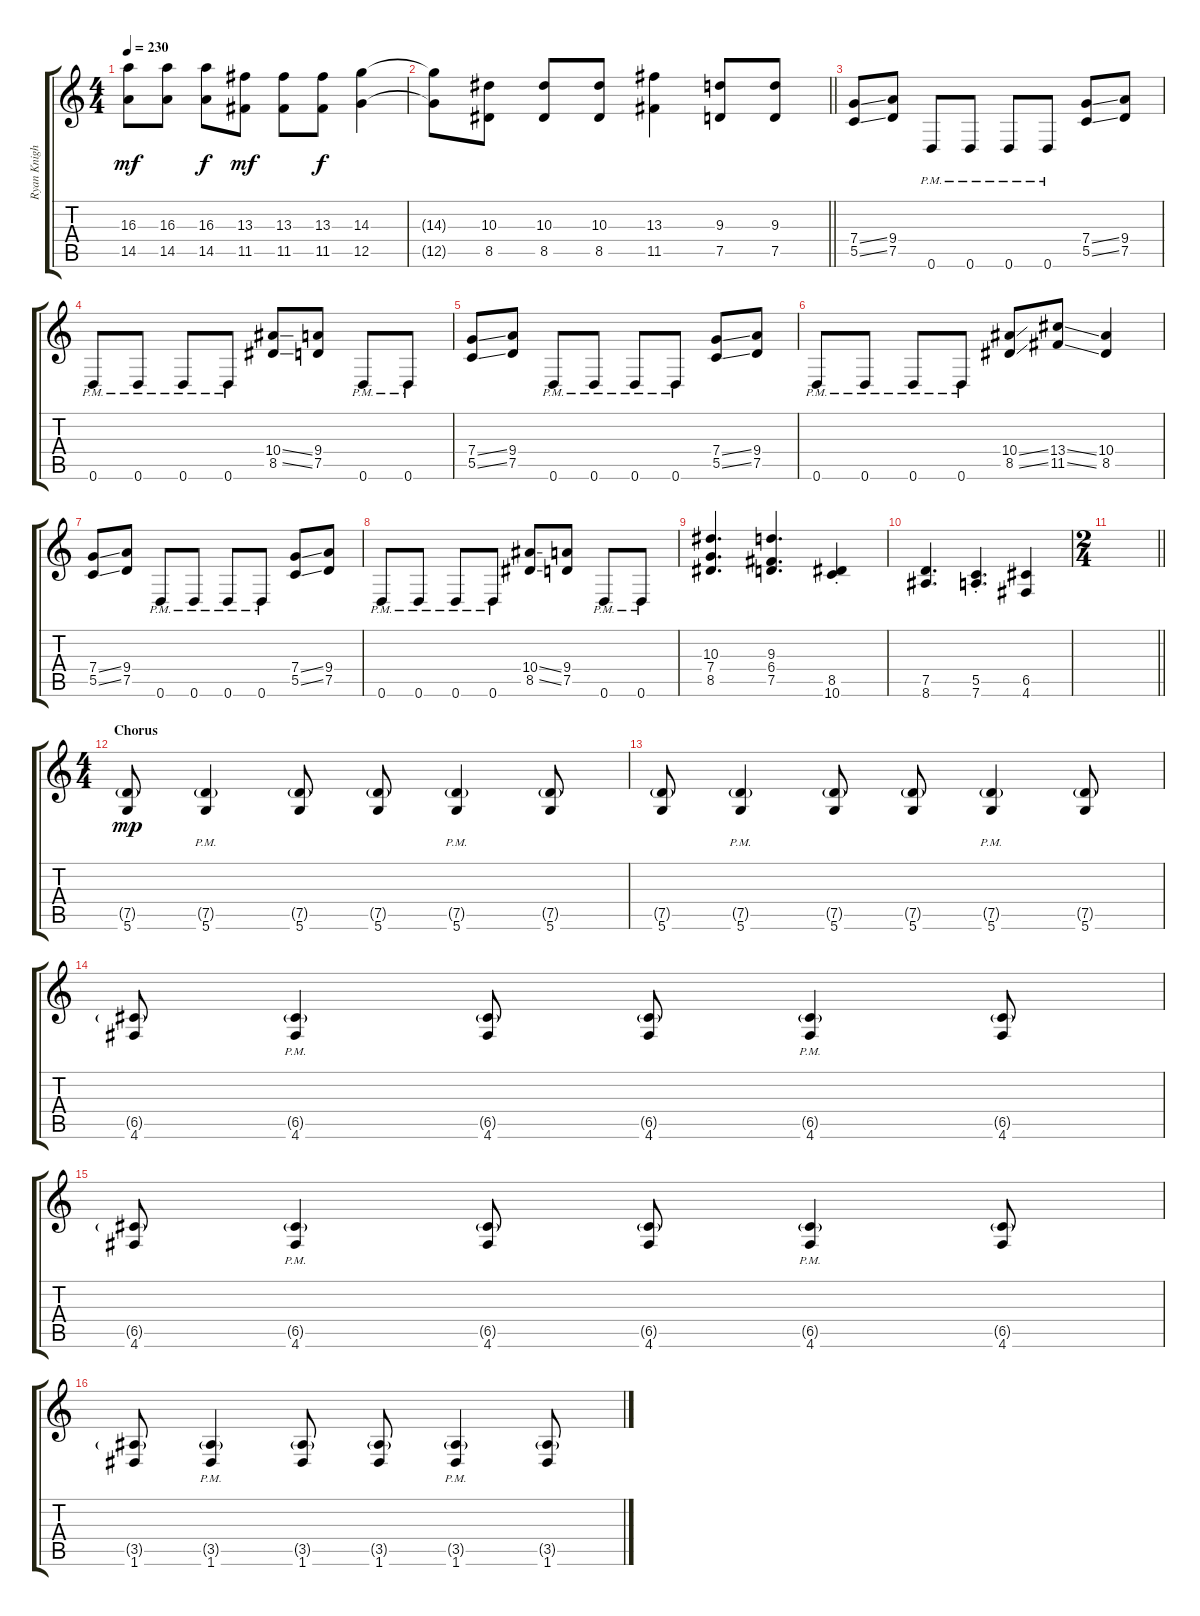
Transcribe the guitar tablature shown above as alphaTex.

\track ("Ryan Knight Rhythm" "Ryan Knigh") {instrument distortionguitar}
\staff {score tabs}
\tuning (D4 A3 F3 C3 G2 D2) {hide}
\ts (4 4)
\tempo 230
\clef g2
\ks c
(16.3 14.5).8{dy mf} (16.3 14.5).8 (16.3 14.5).8{dy f} (13.3 11.5).8{dy mf} (13.3 11.5).8 (13.3 11.5).8{dy f} (14.3 12.5).4 |
\barLineRight lightlight
(14.3{t} 12.5{t}).8 (10.3 8.5).8 (10.3 8.5).8 (10.3 8.5).8 (13.3 11.5).4 (9.3 7.5).8 (9.3 7.5).8 |
(7.4{ss} 5.5{ss}).8 (9.4 7.5).8 0.6{pm}.8 0.6{pm}.8 0.6{pm}.8 0.6{pm}.8 (7.4{ss} 5.5{ss}).8 (9.4 7.5).8 |
0.6{pm}.8 0.6{pm}.8 0.6{pm}.8 0.6{pm}.8 (10.4{ss} 8.5{ss}).8 (9.4 7.5).8 0.6{pm}.8 0.6{pm}.8 |
(7.4{ss} 5.5{ss}).8 (9.4 7.5).8 0.6{pm}.8 0.6{pm}.8 0.6{pm}.8 0.6{pm}.8 (7.4{ss} 5.5{ss}).8 (9.4 7.5).8 |
0.6{pm}.8 0.6{pm}.8 0.6{pm}.8 0.6{pm}.8 (10.4{ss} 8.5{ss}).8 (13.4{ss} 11.5{ss}).8 (10.4 8.5).4 |
(7.4{ss} 5.5{ss}).8 (9.4 7.5).8 0.6{pm}.8 0.6{pm}.8 0.6{pm}.8 0.6{pm}.8 (7.4{ss} 5.5{ss}).8 (9.4 7.5).8 |
0.6{pm}.8 0.6{pm}.8 0.6{pm}.8 0.6{pm}.8 (10.4{ss} 8.5{ss}).8 (9.4 7.5).8 0.6{pm}.8 0.6{pm}.8 |
(10.3 7.4 8.5).4{d} (9.3 6.4 7.5).4{d} (8.5{st} 10.6{st}).4 |
(7.5 8.6).4{d} (5.5{st} 7.6{st}).4{d} (6.5 4.6).4 |
\ts (2 4)
\barLineRight lightlight
|
\ts (4 4)
\section ("" "Chorus")
(7.5{g} 5.6).8{dy mp} (7.5{g pm} 5.6{pm}).4 (7.5{g} 5.6).8 (7.5{g} 5.6).8 (7.5{g pm} 5.6{pm}).4 (7.5{g} 5.6).8 |
(7.5{g} 5.6).8 (7.5{g pm} 5.6{pm}).4 (7.5{g} 5.6).8 (7.5{g} 5.6).8 (7.5{g pm} 5.6{pm}).4 (7.5{g} 5.6).8 |
(6.5{g} 4.6).8 (6.5{g pm} 4.6{pm}).4 (6.5{g} 4.6).8 (6.5{g} 4.6).8 (6.5{g pm} 4.6{pm}).4 (6.5{g} 4.6).8 |
(6.5{g} 4.6).8 (6.5{g pm} 4.6{pm}).4 (6.5{g} 4.6).8 (6.5{g} 4.6).8 (6.5{g pm} 4.6{pm}).4 (6.5{g} 4.6).8 |
(3.5{g} 1.6).8 (3.5{g pm} 1.6{pm}).4 (3.5{g} 1.6).8 (3.5{g} 1.6).8 (3.5{g pm} 1.6{pm}).4 (3.5{g} 1.6).8
